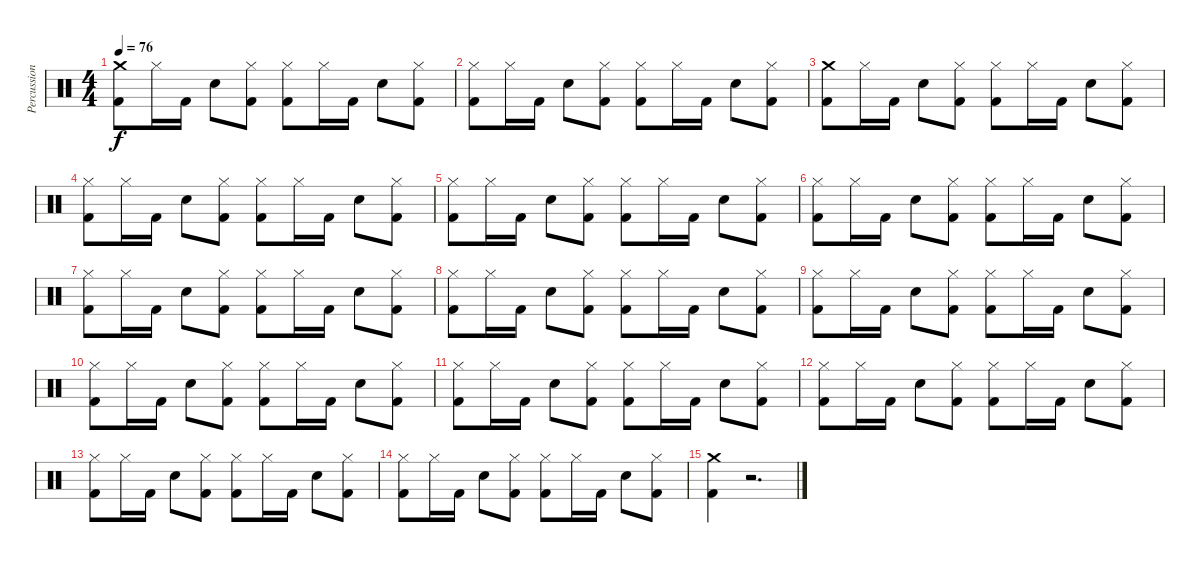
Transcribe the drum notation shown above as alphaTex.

\track ("Percussion" "Percussion") {mute instrument percussion}
\staff {score}
\articulation defaults
\ts (4 4)
\tempo 76
\clef neutral
\ks c
("Crash medium (hit)" "Kick (hit) 2").8{dy f} "Hi-Hat (closed)".16 "Kick (hit) 2".16 "Electric Snare (hit)".8 ("Hi-Hat (closed)" "Kick (hit) 2").8 ("Hi-Hat (closed)" "Kick (hit) 2").8 "Hi-Hat (closed)".16 "Kick (hit) 2".16 "Electric Snare (hit)".8 ("Hi-Hat (closed)" "Kick (hit) 2").8 |
("Hi-Hat (closed)" "Kick (hit) 2").8 "Hi-Hat (closed)".16 "Kick (hit) 2".16 "Electric Snare (hit)".8 ("Hi-Hat (closed)" "Kick (hit) 2").8 ("Hi-Hat (closed)" "Kick (hit) 2").8 "Hi-Hat (closed)".16 "Kick (hit) 2".16 "Electric Snare (hit)".8 ("Hi-Hat (closed)" "Kick (hit) 2").8 |
("Crash medium (hit)" "Kick (hit) 2").8 "Hi-Hat (closed)".16 "Kick (hit) 2".16 "Electric Snare (hit)".8 ("Hi-Hat (closed)" "Kick (hit) 2").8 ("Hi-Hat (closed)" "Kick (hit) 2").8 "Hi-Hat (closed)".16 "Kick (hit) 2".16 "Electric Snare (hit)".8 ("Hi-Hat (closed)" "Kick (hit) 2").8 |
("Hi-Hat (closed)" "Kick (hit) 2").8 "Hi-Hat (closed)".16 "Kick (hit) 2".16 "Electric Snare (hit)".8 ("Hi-Hat (closed)" "Kick (hit) 2").8 ("Hi-Hat (closed)" "Kick (hit) 2").8 "Hi-Hat (closed)".16 "Kick (hit) 2".16 "Electric Snare (hit)".8 ("Hi-Hat (closed)" "Kick (hit) 2").8 |
("Hi-Hat (closed)" "Kick (hit) 2").8 "Hi-Hat (closed)".16 "Kick (hit) 2".16 "Electric Snare (hit)".8 ("Hi-Hat (closed)" "Kick (hit) 2").8 ("Hi-Hat (closed)" "Kick (hit) 2").8 "Hi-Hat (closed)".16 "Kick (hit) 2".16 "Electric Snare (hit)".8 ("Hi-Hat (closed)" "Kick (hit) 2").8 |
("Hi-Hat (closed)" "Kick (hit) 2").8 "Hi-Hat (closed)".16 "Kick (hit) 2".16 "Electric Snare (hit)".8 ("Hi-Hat (closed)" "Kick (hit) 2").8 ("Hi-Hat (closed)" "Kick (hit) 2").8 "Hi-Hat (closed)".16 "Kick (hit) 2".16 "Electric Snare (hit)".8 ("Hi-Hat (closed)" "Kick (hit) 2").8 |
("Hi-Hat (closed)" "Kick (hit) 2").8 "Hi-Hat (closed)".16 "Kick (hit) 2".16 "Electric Snare (hit)".8 ("Hi-Hat (closed)" "Kick (hit) 2").8 ("Hi-Hat (closed)" "Kick (hit) 2").8 "Hi-Hat (closed)".16 "Kick (hit) 2".16 "Electric Snare (hit)".8 ("Hi-Hat (closed)" "Kick (hit) 2").8 |
("Hi-Hat (closed)" "Kick (hit) 2").8 "Hi-Hat (closed)".16 "Kick (hit) 2".16 "Electric Snare (hit)".8 ("Hi-Hat (closed)" "Kick (hit) 2").8 ("Hi-Hat (closed)" "Kick (hit) 2").8 "Hi-Hat (closed)".16 "Kick (hit) 2".16 "Electric Snare (hit)".8 ("Hi-Hat (closed)" "Kick (hit) 2").8 |
("Hi-Hat (closed)" "Kick (hit) 2").8 "Hi-Hat (closed)".16 "Kick (hit) 2".16 "Electric Snare (hit)".8 ("Hi-Hat (closed)" "Kick (hit) 2").8 ("Hi-Hat (closed)" "Kick (hit) 2").8 "Hi-Hat (closed)".16 "Kick (hit) 2".16 "Electric Snare (hit)".8 ("Hi-Hat (closed)" "Kick (hit) 2").8 |
("Hi-Hat (closed)" "Kick (hit) 2").8 "Hi-Hat (closed)".16 "Kick (hit) 2".16 "Electric Snare (hit)".8 ("Hi-Hat (closed)" "Kick (hit) 2").8 ("Hi-Hat (closed)" "Kick (hit) 2").8 "Hi-Hat (closed)".16 "Kick (hit) 2".16 "Electric Snare (hit)".8 ("Hi-Hat (closed)" "Kick (hit) 2").8 |
("Hi-Hat (closed)" "Kick (hit) 2").8 "Hi-Hat (closed)".16 "Kick (hit) 2".16 "Electric Snare (hit)".8 ("Hi-Hat (closed)" "Kick (hit) 2").8 ("Hi-Hat (closed)" "Kick (hit) 2").8 "Hi-Hat (closed)".16 "Kick (hit) 2".16 "Electric Snare (hit)".8 ("Hi-Hat (closed)" "Kick (hit) 2").8 |
("Hi-Hat (closed)" "Kick (hit) 2").8 "Hi-Hat (closed)".16 "Kick (hit) 2".16 "Electric Snare (hit)".8 ("Hi-Hat (closed)" "Kick (hit) 2").8 ("Hi-Hat (closed)" "Kick (hit) 2").8 "Hi-Hat (closed)".16 "Kick (hit) 2".16 "Electric Snare (hit)".8 ("Hi-Hat (closed)" "Kick (hit) 2").8 |
("Hi-Hat (closed)" "Kick (hit) 2").8 "Hi-Hat (closed)".16 "Kick (hit) 2".16 "Electric Snare (hit)".8 ("Hi-Hat (closed)" "Kick (hit) 2").8 ("Hi-Hat (closed)" "Kick (hit) 2").8 "Hi-Hat (closed)".16 "Kick (hit) 2".16 "Electric Snare (hit)".8 ("Hi-Hat (closed)" "Kick (hit) 2").8 |
("Hi-Hat (closed)" "Kick (hit) 2").8 "Hi-Hat (closed)".16 "Kick (hit) 2".16 "Electric Snare (hit)".8 ("Hi-Hat (closed)" "Kick (hit) 2").8 ("Hi-Hat (closed)" "Kick (hit) 2").8 "Hi-Hat (closed)".16 "Kick (hit) 2".16 "Electric Snare (hit)".8 ("Hi-Hat (closed)" "Kick (hit) 2").8 |
("Crash medium (hit)" "Kick (hit) 2").4 r.2{d}
